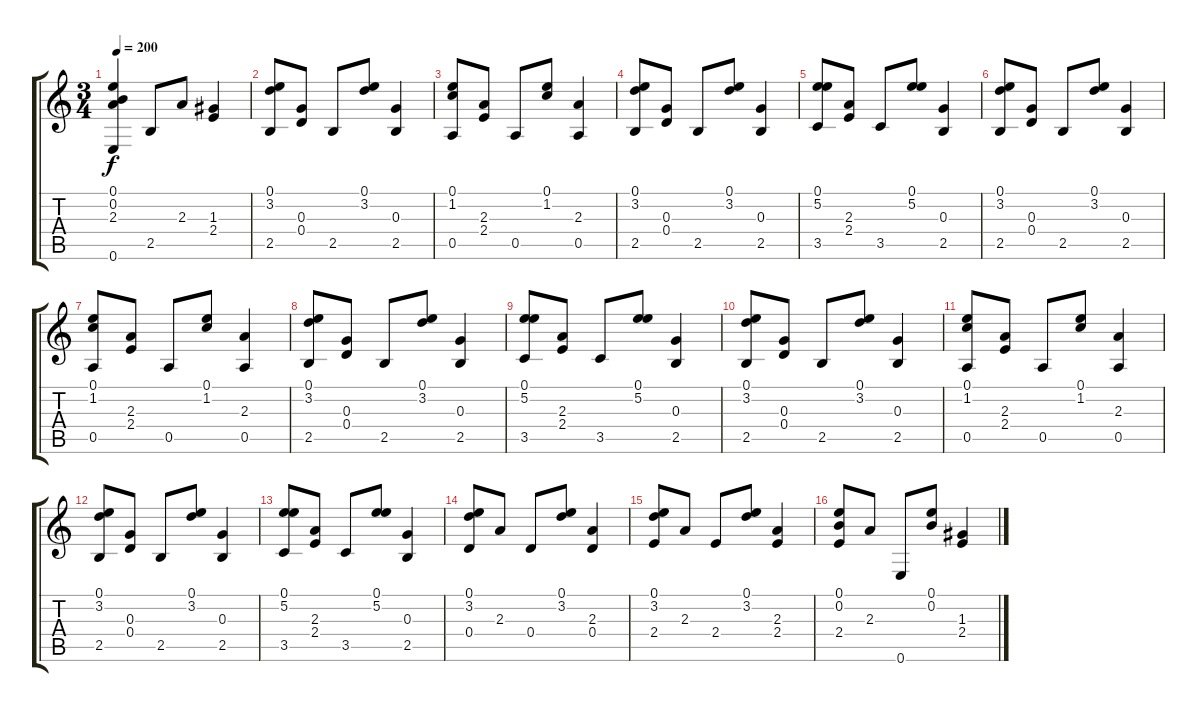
\track "" {instrument acousticguitarnylon}
\staff {score tabs}
\tuning (E4 B3 G3 D3 A2 E2) {hide}
\ts (3 4)
\tempo 200
\clef g2
\ks c
(0.1 0.2 2.3 0.6).4{dy f} 2.5.8 2.3.8 (1.3 2.4).4 |
(0.1 3.2 2.5).8 (0.3 0.4).8 2.5.8 (0.1 3.2).8 (0.3 2.5).4 |
(0.1 1.2 0.5).8 (2.3 2.4).8 0.5.8 (0.1 1.2).8 (2.3 0.5).4 |
(0.1 3.2 2.5).8 (0.3 0.4).8 2.5.8 (0.1 3.2).8 (0.3 2.5).4 |
(0.1 5.2 3.5).8 (2.3 2.4).8 3.5.8 (0.1 5.2).8 (0.3 2.5).4 |
(0.1 3.2 2.5).8 (0.3 0.4).8 2.5.8 (0.1 3.2).8 (0.3 2.5).4 |
(0.1 1.2 0.5).8 (2.3 2.4).8 0.5.8 (0.1 1.2).8 (2.3 0.5).4 |
(0.1 3.2 2.5).8 (0.3 0.4).8 2.5.8 (0.1 3.2).8 (0.3 2.5).4 |
(0.1 5.2 3.5).8 (2.3 2.4).8 3.5.8 (0.1 5.2).8 (0.3 2.5).4 |
(0.1 3.2 2.5).8 (0.3 0.4).8 2.5.8 (0.1 3.2).8 (0.3 2.5).4 |
(0.1 1.2 0.5).8 (2.3 2.4).8 0.5.8 (0.1 1.2).8 (2.3 0.5).4 |
(0.1 3.2 2.5).8 (0.3 0.4).8 2.5.8 (0.1 3.2).8 (0.3 2.5).4 |
(0.1 5.2 3.5).8 (2.3 2.4).8 3.5.8 (0.1 5.2).8 (0.3 2.5).4 |
(0.1 3.2 0.4).8 2.3.8 0.4.8 (0.1 3.2).8 (2.3 0.4).4 |
(0.1 3.2 2.4).8 2.3.8 2.4.8 (0.1 3.2).8 (2.3 2.4).4 |
(0.1 0.2 2.4).8 2.3.8 0.6.8 (0.1 0.2).8 (1.3 2.4).4
